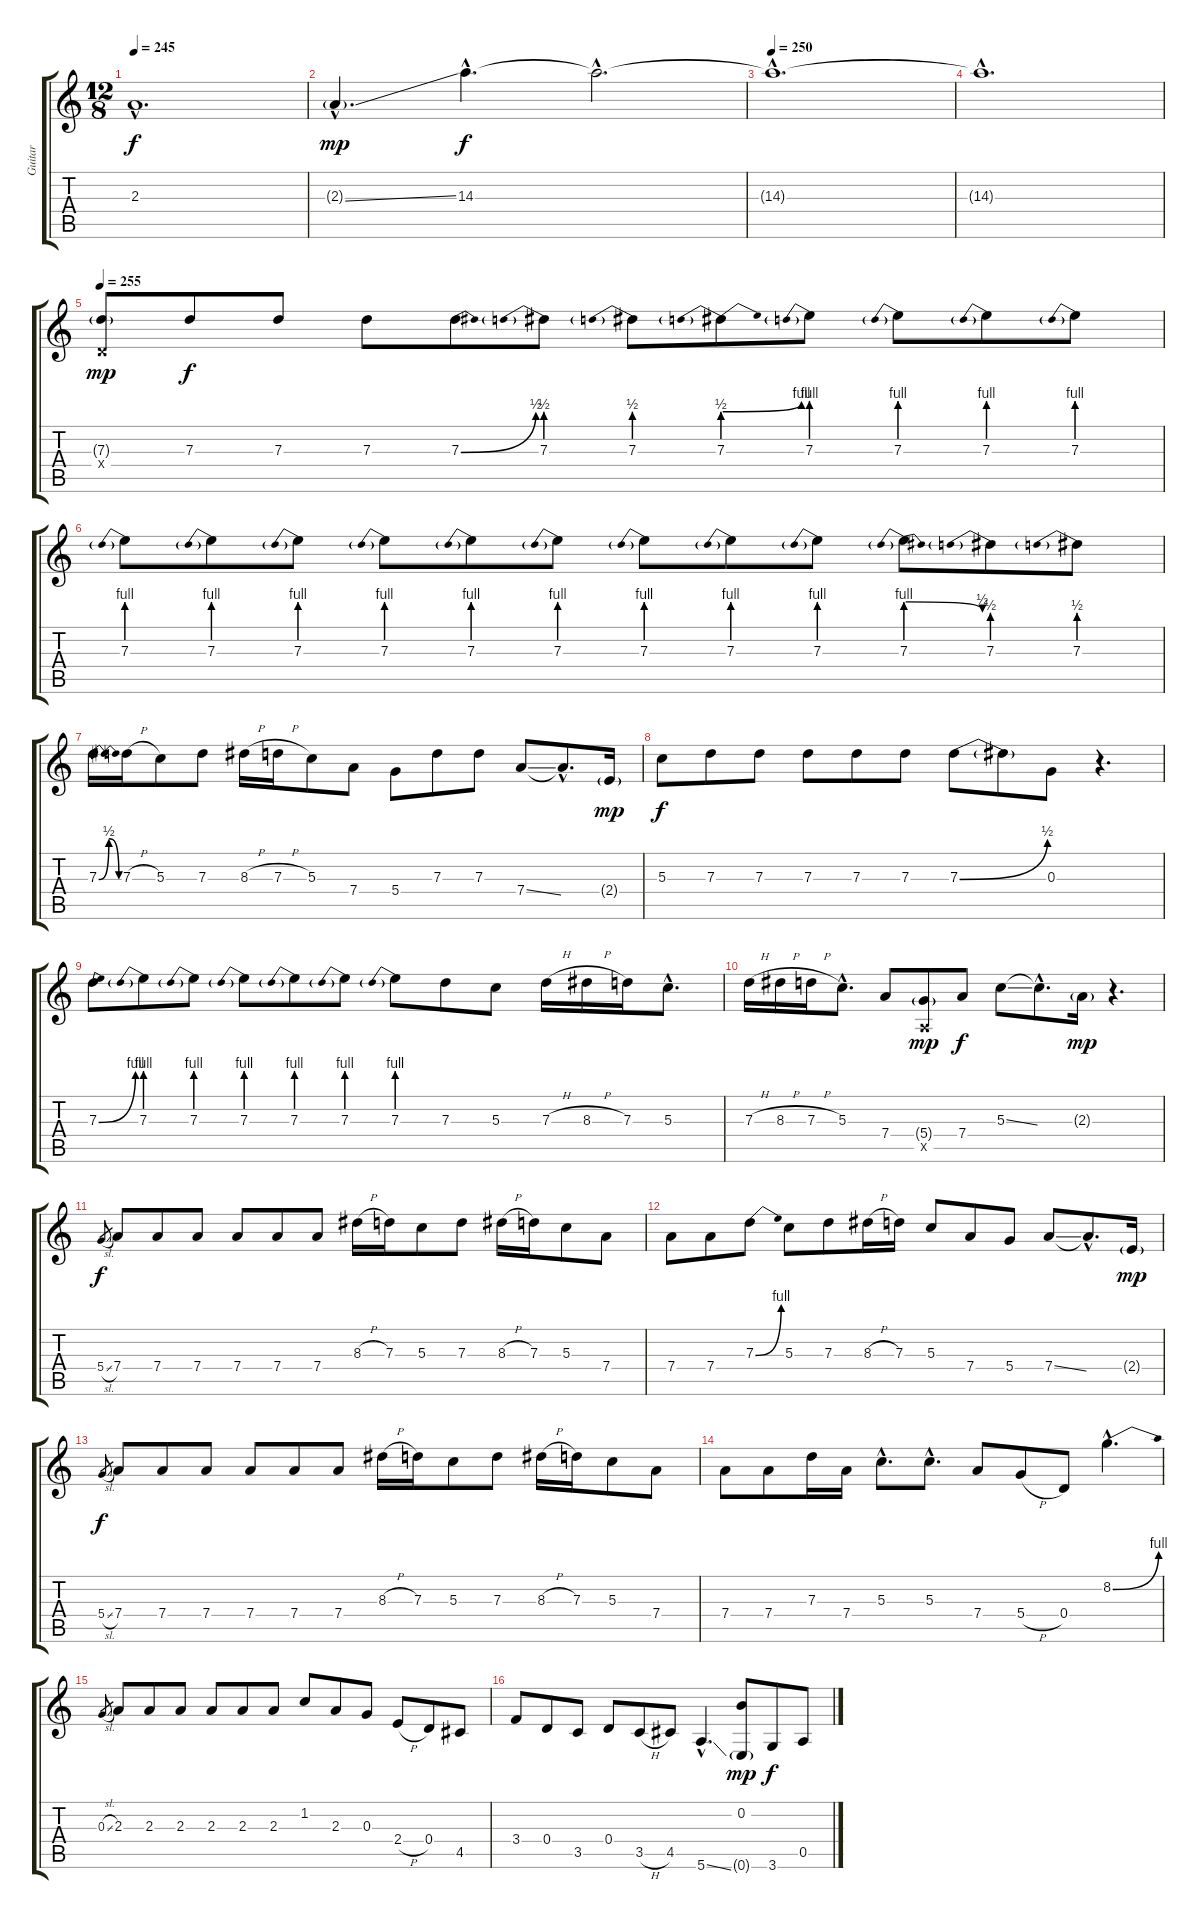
\track ("Guitar" "Guitar") {instrument overdrivenguitar}
\staff {score tabs}
\tuning (E4 B3 G3 D3 A2 E2) {hide}
\ts (12 8)
\tempo 245
\clef g2
\ks c
2.3{hac}.1{d dy f} |
2.3{ss g hac}.4{d dy mp} 14.3{hac}.4{d dy f} 14.3{hac t}.2{d} |
\tempo 250
14.3{hac t}.1{d} |
14.3{hac t}.1{d} |
\tempo 255
(7.3{g} 0.4{x}).8{dy mp} 7.3.8{dy f} 7.3.8 7.3.8 7.3{be (bend 0 0 60 2)}.8 7.3{be (prebend 0 2 60 2)}.8 7.3{be (prebend 0 2 60 2)}.8 7.3{be (prebendbend 0 2 60 4)}.8 7.3{be (prebend 0 4 60 4)}.8 7.3{be (prebend 0 4 60 4)}.8 7.3{be (prebend 0 4 60 4)}.8 7.3{be (prebend 0 4 60 4)}.8 |
7.3{be (prebend 0 4 60 4)}.8 7.3{be (prebend 0 4 60 4)}.8 7.3{be (prebend 0 4 60 4)}.8 7.3{be (prebend 0 4 60 4)}.8 7.3{be (prebend 0 4 60 4)}.8 7.3{be (prebend 0 4 60 4)}.8 7.3{be (prebend 0 4 60 4)}.8 7.3{be (prebend 0 4 60 4)}.8 7.3{be (prebend 0 4 60 4)}.8 7.3{be (prebendrelease 0 4 60 2)}.8 7.3{be (prebend 0 2 60 2)}.8 7.3{be (prebend 0 2 60 2)}.8 |
7.3{be (bendrelease 0 0 15 2 30 2 60 0)}.16 7.3{h}.16 5.3.8 7.3.8 8.3{h}.16 7.3{h}.16 5.3.8 7.4.8 5.4.8 7.3.8 7.3.8 7.4{ss}.8 7.4{hac t}.8{d} 2.4{g}.16{dy mp} |
5.3.8{dy f} 7.3.8 7.3.8 7.3.8 7.3.8 7.3.8 7.3{be (bend 0 0 60 2)}.8 7.3{t}.8 0.3.8 r.4{d} |
7.3{be (bend 0 0 60 4)}.8 7.3{be (prebend 0 4 60 4)}.8 7.3{be (prebend 0 4 60 4)}.8 7.3{be (prebend 0 4 60 4)}.8 7.3{be (prebend 0 4 60 4)}.8 7.3{be (prebend 0 4 60 4)}.8 7.3{be (prebend 0 4 60 4)}.8 7.3.8 5.3.8 7.3{h}.16 8.3{h}.16 7.3.16 5.3{hac}.8{d} |
7.3{h}.16 8.3{h}.16 7.3{h}.16 5.3{hac}.8{d} 7.4.8 (5.4{g} 0.5{x}).8{dy mp} 7.4.8{dy f} 5.3{ss}.8 5.3{hac t}.8{d} 2.3{g}.16{dy mp} r.4{d} |
5.4{sl}.8{gr dy f} 7.4.8 7.4.8 7.4.8 7.4.8 7.4.8 7.4.8 8.3{h}.16 7.3.16 5.3.8 7.3.8 8.3{h}.16 7.3.16 5.3.8 7.4.8 |
7.4.8 7.4.8 7.3{be (bend 0 0 60 4)}.8 5.3.8 7.3.8 8.3{h}.16 7.3.16 5.3.8 7.4.8 5.4.8 7.4{ss}.8 7.4{hac t}.8{d} 2.4{g}.16{dy mp} |
5.4{sl}.8{gr dy f} 7.4.8 7.4.8 7.4.8 7.4.8 7.4.8 7.4.8 8.3{h}.16 7.3.16 5.3.8 7.3.8 8.3{h}.16 7.3.16 5.3.8 7.4.8 |
7.4.8 7.4.8 7.3.16 7.4.16 5.3{hac}.8{d} 5.3{hac}.8{d} 7.4.8 5.4{h}.8 0.4.8 8.2{be (bend 0 0 60 4) hac}.4{d} |
0.3{sl}.8{gr} 2.3.8 2.3.8 2.3.8 2.3.8 2.3.8 2.3.8 1.2.8 2.3.8 0.3.8 2.4{h}.8 0.4.8 4.5.8 |
3.4.8 0.4.8 3.5.8 0.4.8 3.5{h}.8 4.5.8 5.6{ss hac}.4{d} (0.2 0.6{g}).8{dy mp} 3.6.8{dy f} 0.5.8
